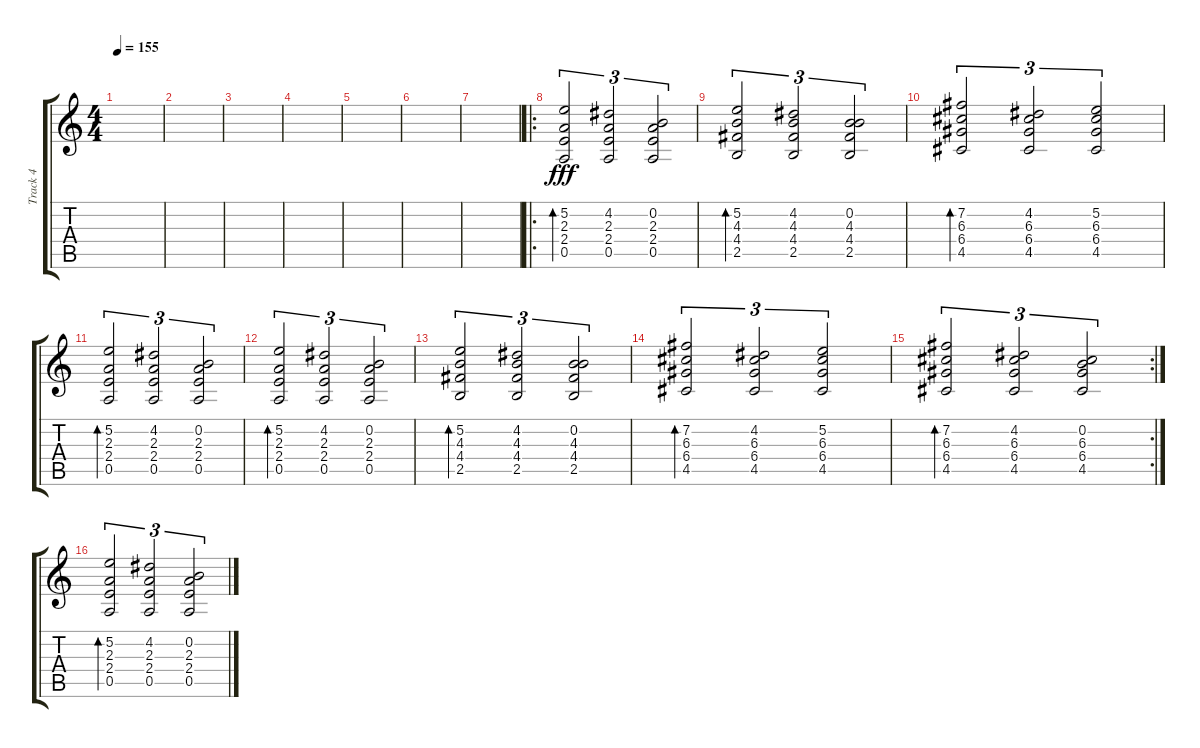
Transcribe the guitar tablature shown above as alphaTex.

\track ("Track 4" "Track 4") {instrument overdrivenguitar}
\staff {score tabs}
\tuning (E4 B3 G3 D3 A2 E2) {hide}
\ts (4 4)
\tempo 155
\clef g2
\ks c
|
|
|
|
|
|
|
\ro
(5.2 2.3 2.4 0.5).2{tu (3 2) bd 120 dy fff} (4.2 2.3 2.4 0.5).2{tu (3 2)} (0.2 2.3 2.4 0.5).2{tu (3 2)} |
(5.2 4.3 4.4 2.5).2{tu (3 2) bd 120} (4.2 4.3 4.4 2.5).2{tu (3 2)} (0.2 4.3 4.4 2.5).2{tu (3 2)} |
(7.2 6.3 6.4 4.5).2{tu (3 2) bd 120} (4.2 6.3 6.4 4.5).2{tu (3 2)} (5.2 6.3 6.4 4.5).2{tu (3 2)} |
(5.2 2.3 2.4 0.5).2{tu (3 2) bd 120} (4.2 2.3 2.4 0.5).2{tu (3 2)} (0.2 2.3 2.4 0.5).2{tu (3 2)} |
(5.2 2.3 2.4 0.5).2{tu (3 2) bd 120} (4.2 2.3 2.4 0.5).2{tu (3 2)} (0.2 2.3 2.4 0.5).2{tu (3 2)} |
(5.2 4.3 4.4 2.5).2{tu (3 2) bd 120} (4.2 4.3 4.4 2.5).2{tu (3 2)} (0.2 4.3 4.4 2.5).2{tu (3 2)} |
(7.2 6.3 6.4 4.5).2{tu (3 2) bd 120} (4.2 6.3 6.4 4.5).2{tu (3 2)} (5.2 6.3 6.4 4.5).2{tu (3 2)} |
\rc 2
(7.2 6.3 6.4 4.5).2{tu (3 2) bd 120} (4.2 6.3 6.4 4.5).2{tu (3 2)} (0.2 6.3 6.4 4.5).2{tu (3 2)} |
(5.2 2.3 2.4 0.5).2{tu (3 2) bd 120} (4.2 2.3 2.4 0.5).2{tu (3 2)} (0.2 2.3 2.4 0.5).2{tu (3 2)}
